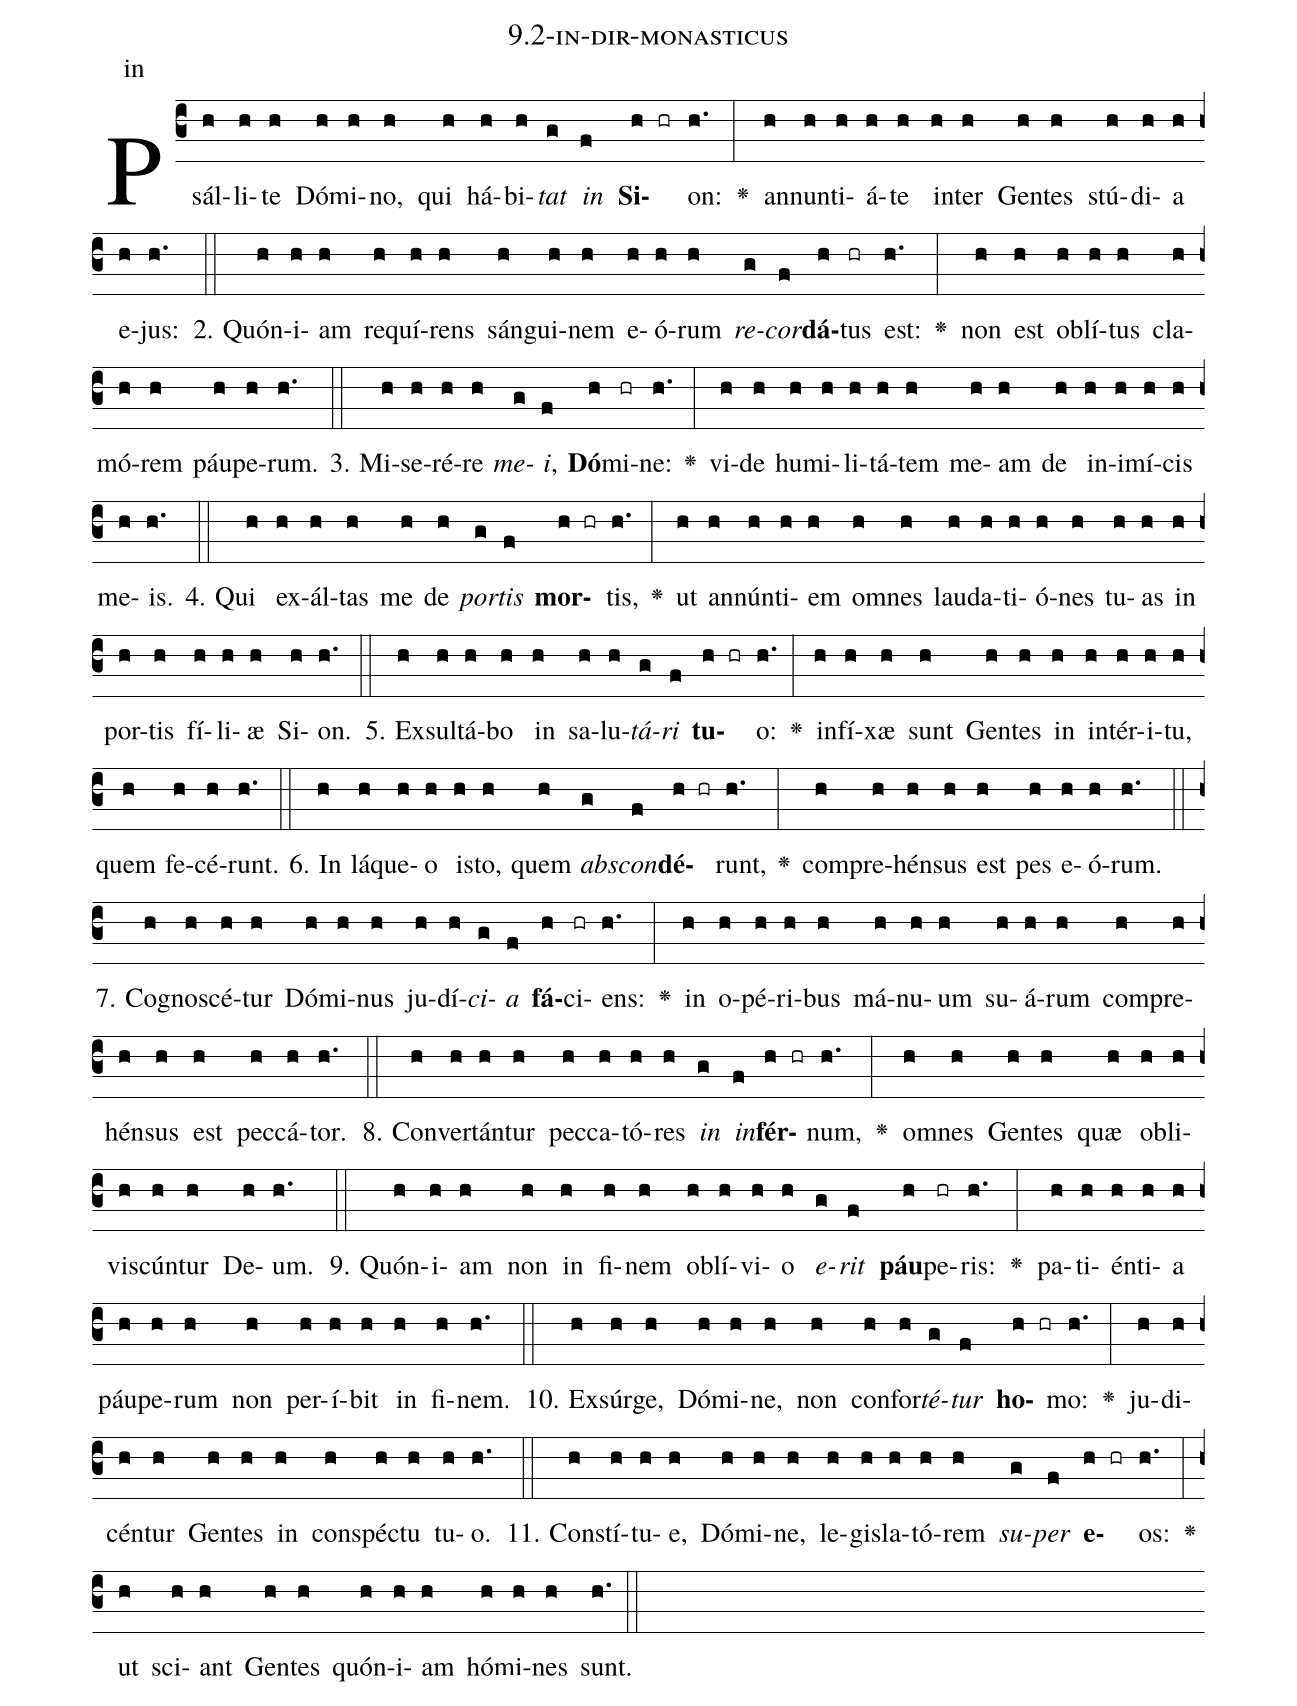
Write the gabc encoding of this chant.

name: 9.2-in-dir-monasticus;
annotation: in;
%%
(c3)Psál(h)li(h)te(h) Dó(h)mi(h)no,(h) qui(h) há(h)bi(h)<i>tat</i>(g) <i>in</i>(f) <b>Si</b>(h hr)on:(h.) <v>\greheightstar</v>(:) an(h)nun(h)ti(h)á(h)te(h) in(h)ter(h) Gen(h)tes(h) stú(h)di(h)a(h) e(h)jus:(h.) (::)
2. Quón(h)i(h)am(h) re(h)quí(h)rens(h) sán(h)gui(h)nem(h) e(h)ó(h)rum(h) <i>re</i>(g)<i>cor</i>(f)<b>dá</b>(h)tus(hr) est:(h.) <v>\greheightstar</v>(:) non(h) est(h) ob(h)lí(h)tus(h) cla(h)mó(h)rem(h) páu(h)pe(h)rum.(h.) (::)
3. Mi(h)se(h)ré(h)re(h) <i>me</i>(g)<i>i</i>,(f) <b>Dó</b>(h)mi(hr)ne:(h.) <v>\greheightstar</v>(:) vi(h)de(h) hu(h)mi(h)li(h)tá(h)tem(h) me(h)am(h) de(h) in(h)i(h)mí(h)cis(h) me(h)is.(h.) (::)
4. Qui(h) ex(h)ál(h)tas(h) me(h) de(h) <i>por</i>(g)<i>tis</i>(f) <b>mor</b>(h hr)tis,(h.) <v>\greheightstar</v>(:) ut(h) an(h)nún(h)ti(h)em(h) om(h)nes(h) lau(h)da(h)ti(h)ó(h)nes(h) tu(h)as(h) in(h) por(h)tis(h) fí(h)li(h)æ(h) Si(h)on.(h.) (::)
5. Ex(h)sul(h)tá(h)bo(h) in(h) sa(h)lu(h)<i>tá</i>(g)<i>ri</i>(f) <b>tu</b>(h hr)o:(h.) <v>\greheightstar</v>(:) in(h)fí(h)xæ(h) sunt(h) Gen(h)tes(h) in(h) in(h)tér(h)i(h)tu,(h) quem(h) fe(h)cé(h)runt.(h.) (::)
6. In(h) lá(h)que(h)o(h) is(h)to,(h) quem(h) <i>abs</i>(g)<i>con</i>(f)<b>dé</b>(h hr)runt,(h.) <v>\greheightstar</v>(:) com(h)pre(h)hén(h)sus(h) est(h) pes(h) e(h)ó(h)rum.(h.) (::)
7. Co(h)gno(h)scé(h)tur(h) Dó(h)mi(h)nus(h) ju(h)dí(h)<i>ci</i>(g)<i>a</i>(f) <b>fá</b>(h)ci(hr)ens:(h.) <v>\greheightstar</v>(:) in(h) o(h)pé(h)ri(h)bus(h) má(h)nu(h)um(h) su(h)á(h)rum(h) com(h)pre(h)hén(h)sus(h) est(h) pec(h)cá(h)tor.(h.) (::)
8. Con(h)ver(h)tán(h)tur(h) pec(h)ca(h)tó(h)res(h) <i>in</i>(g) <i>in</i>(f)<b>fér</b>(h hr)num,(h.) <v>\greheightstar</v>(:) om(h)nes(h) Gen(h)tes(h) quæ(h) ob(h)li(h)vis(h)cún(h)tur(h) De(h)um.(h.) (::)
9. Quón(h)i(h)am(h) non(h) in(h) fi(h)nem(h) ob(h)lí(h)vi(h)o(h) <i>e</i>(g)<i>rit</i>(f) <b>páu</b>(h)pe(hr)ris:(h.) <v>\greheightstar</v>(:) pa(h)ti(h)én(h)ti(h)a(h) páu(h)pe(h)rum(h) non(h) per(h)í(h)bit(h) in(h) fi(h)nem.(h.) (::)
10. Ex(h)súr(h)ge,(h) Dó(h)mi(h)ne,(h) non(h) con(h)for(h)<i>té</i>(g)<i>tur</i>(f) <b>ho</b>(h hr)mo:(h.) <v>\greheightstar</v>(:) ju(h)di(h)cén(h)tur(h) Gen(h)tes(h) in(h) con(h)spéc(h)tu(h) tu(h)o.(h.) (::)
11. Con(h)stí(h)tu(h)e,(h) Dó(h)mi(h)ne,(h) le(h)gis(h)la(h)tó(h)rem(h) <i>su</i>(g)<i>per</i>(f) <b>e</b>(h hr)os:(h.) <v>\greheightstar</v>(:) ut(h) sci(h)ant(h) Gen(h)tes(h) quón(h)i(h)am(h) hó(h)mi(h)nes(h) sunt.(h.) (::)
